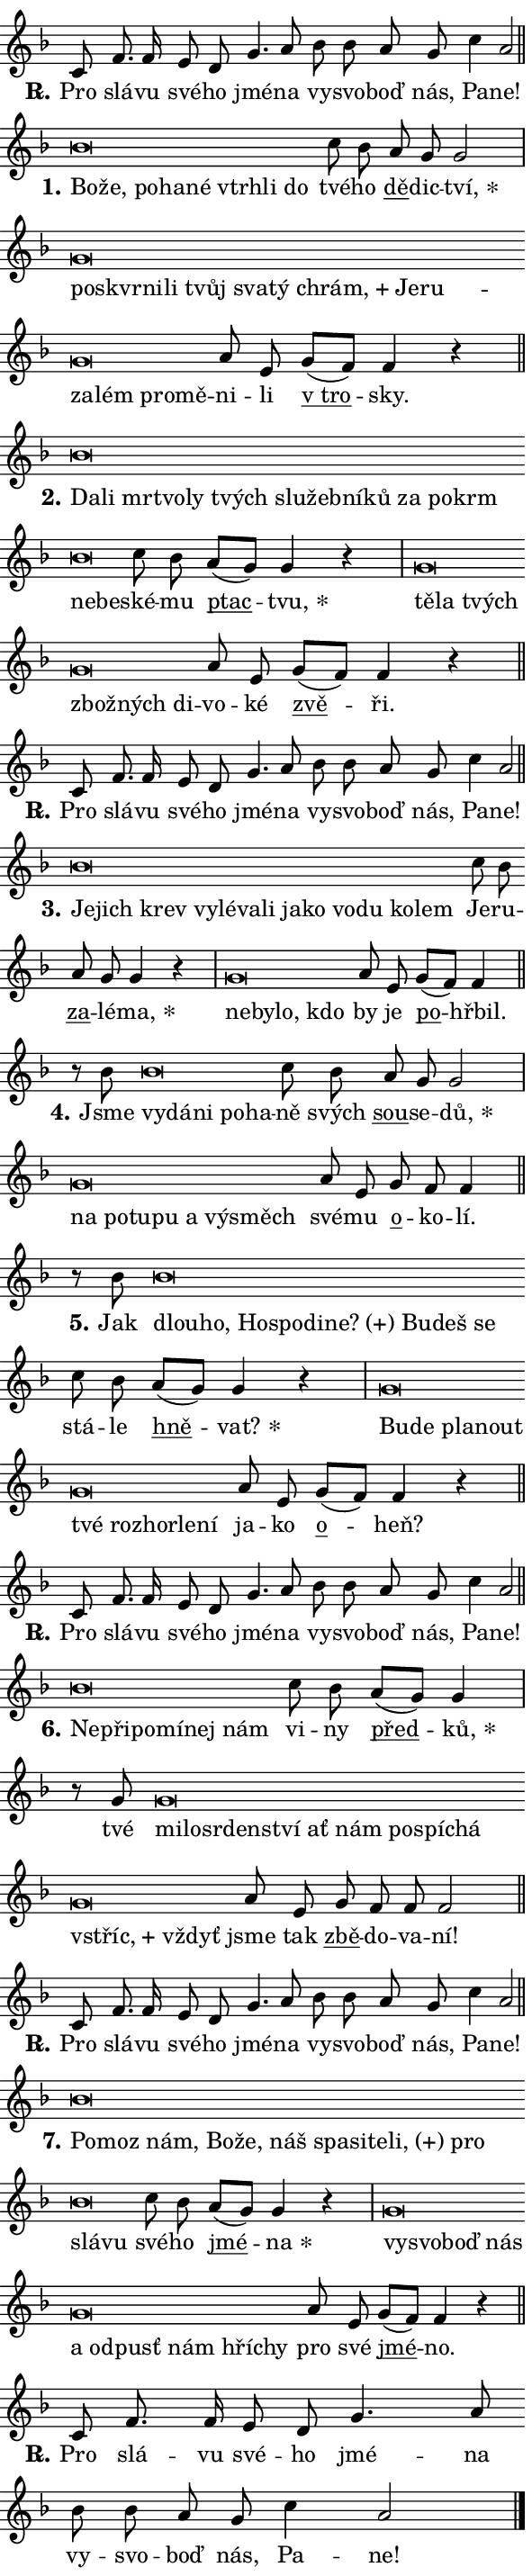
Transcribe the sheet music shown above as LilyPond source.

\version "2.24.0"
\header { tagline = "" }
\paper {
  indent = 0\cm
  top-margin = 0\cm
  right-margin = 0.13\cm % to fit lyric hyphens
  bottom-margin = 0\cm
  left-margin = 0\cm
  paper-width = 10\cm
  page-breaking = #ly:one-page-breaking
  system-system-spacing.basic-distance = #11
  score-system-spacing.basic-distance = #11
  ragged-last = ##f
}


%% Author: Thomas Morley
%% https://lists.gnu.org/archive/html/lilypond-user/2020-05/msg00002.html
#(define (line-position grob)
"Returns position of @var[grob} in current system:
   @code{'start}, if at first time-step
   @code{'end}, if at last time-step
   @code{'middle} otherwise
"
  (let* ((col (ly:item-get-column grob))
         (ln (ly:grob-object col 'left-neighbor))
         (rn (ly:grob-object col 'right-neighbor))
         (col-to-check-left (if (ly:grob? ln) ln col))
         (col-to-check-right (if (ly:grob? rn) rn col))
         (break-dir-left
           (and
             (ly:grob-property col-to-check-left 'non-musical #f)
             (ly:item-break-dir col-to-check-left)))
         (break-dir-right
           (and
             (ly:grob-property col-to-check-right 'non-musical #f)
             (ly:item-break-dir col-to-check-right))))
        (cond ((eqv? 1 break-dir-left) 'start)
              ((eqv? -1 break-dir-right) 'end)
              (else 'middle))))

#(define (tranparent-at-line-position vctor)
  (lambda (grob)
  "Relying on @code{line-position} select the relevant enry from @var{vctor}.
Used to determine transparency,"
    (case (line-position grob)
      ((end) (not (vector-ref vctor 0)))
      ((middle) (not (vector-ref vctor 1)))
      ((start) (not (vector-ref vctor 2))))))

noteHeadBreakVisibility =
#(define-music-function (break-visibility)(vector?)
"Makes @code{NoteHead}s transparent relying on @var{break-visibility}"
#{
  \override NoteHead.transparent =
    #(tranparent-at-line-position break-visibility)
#})

#(define delete-ledgers-for-transparent-note-heads
  (lambda (grob)
    "Reads whether a @code{NoteHead} is transparent.
If so this @code{NoteHead} is removed from @code{'note-heads} from
@var{grob}, which is supposed to be @code{LedgerLineSpanner}.
As a result ledgers are not printed for this @code{NoteHead}"
    (let* ((nhds-array (ly:grob-object grob 'note-heads))
           (nhds-list
             (if (ly:grob-array? nhds-array)
                 (ly:grob-array->list nhds-array)
                 '()))
           ;; Relies on the transparent-property being done before
           ;; Staff.LedgerLineSpanner.after-line-breaking is executed.
           ;; This is fragile ...
           (to-keep
             (remove
               (lambda (nhd)
                 (ly:grob-property nhd 'transparent #f))
               nhds-list)))
      ;; TODO find a better method to iterate over grob-arrays, similiar
      ;; to filter/remove etc for lists
      ;; For now rebuilt from scratch
      (set! (ly:grob-object grob 'note-heads)  '())
      (for-each
        (lambda (nhd)
          (ly:pointer-group-interface::add-grob grob 'note-heads nhd))
        to-keep))))

squashNotes = {
  \override NoteHead.X-extent = #'(-0.2 . 0.2)
  \override NoteHead.Y-extent = #'(-0.75 . 0)
  \override NoteHead.stencil =
    #(lambda (grob)
       (let ((pos (ly:grob-property grob 'staff-position)))
         (begin
           (if (< pos -7) (display "ERROR: Lower brevis then expected\n") (display ""))
           (if (<= pos -6) ly:text-interface::print ly:note-head::print))))
}
unSquashNotes = {
  \revert NoteHead.X-extent
  \revert NoteHead.Y-extent
  \revert NoteHead.stencil
}

hideNotes = \noteHeadBreakVisibility #begin-of-line-visible
unHideNotes = \noteHeadBreakVisibility #all-visible

% work-around for resetting accidentals
% https://lilypond.org/doc/v2.23/Documentation/notation/displaying-rhythms#unmetered-music
cadenzaMeasure = {
  \cadenzaOff
  \partial 1024 s1024
  \cadenzaOn
}

#(define-markup-command (accent layout props text) (markup?)
  "Underline accented syllable"
  (interpret-markup layout props
    #{\markup \override #'(offset . 4.3) \underline { #text }#}))

responsum = \markup \concat {
  "R" \hspace #-1.05 \path #0.1 #'((moveto 0 0.07) (lineto 0.9 0.8)) \hspace #0.05 "."
}

spaceSize = #0.6828661417322834 % exact space size for TeX Gyre Schola

\layout {
  \context {
    \Staff
    \remove "Time_signature_engraver"
    \override LedgerLineSpanner.after-line-breaking = #delete-ledgers-for-transparent-note-heads
  }
  \context {
    \Lyrics {
      \override LyricSpace.minimum-distance = \spaceSize
      \override LyricText.font-name = #"TeX Gyre Schola"
      \override LyricText.font-size = 1
      \override StanzaNumber.font-name = #"TeX Gyre Schola Bold"
      \override StanzaNumber.font-size = 1
    }
  }
  \context {
    \Score 
    \override NoteHead.text =
      #(lambda (grob) 
        (let ((pos (ly:grob-property grob 'staff-position)))
          #{\markup {
            \combine
              \halign #-0.55 \raise #(if (= pos -6) 0 0.5) \override #'(thickness . 2) \draw-line #'(3.2 . 0)
              \musicglyph "noteheads.sM1"
          }#}))
  }
}

% magnetic-lyrics.ily
%
%   written by
%     Jean Abou Samra <jean@abou-samra.fr>
%     Werner Lemberg <wl@gnu.org>
%
%   adapted by
%     Jiri Hon <jiri.hon@gmail.com>
%
% Version 2022-Apr-15

% https://www.mail-archive.com/lilypond-user@gnu.org/msg149350.html

#(define (Left_hyphen_pointer_engraver context)
   "Collect syllable-hyphen-syllable occurrences in lyrics and store
them in properties.  This engraver only looks to the left.  For
example, if the lyrics input is @code{foo -- bar}, it does the
following.

@itemize @bullet
@item
Set the @code{text} property of the @code{LyricHyphen} grob between
@q{foo} and @q{bar} to @code{foo}.

@item
Set the @code{left-hyphen} property of the @code{LyricText} grob with
text @q{foo} to the @code{LyricHyphen} grob between @q{foo} and
@q{bar}.
@end itemize

Use this auxiliary engraver in combination with the
@code{lyric-@/text::@/apply-@/magnetic-@/offset!} hook."
   (let ((hyphen #f)
         (text #f))
     (make-engraver
      (acknowledgers
       ((lyric-syllable-interface engraver grob source-engraver)
        (set! text grob)))
      (end-acknowledgers
       ((lyric-hyphen-interface engraver grob source-engraver)
        ;(when (not (grob::has-interface grob 'lyric-space-interface))
          (set! hyphen grob)));)
      ((stop-translation-timestep engraver)
       (when (and text hyphen)
         (ly:grob-set-object! text 'left-hyphen hyphen))
       (set! text #f)
       (set! hyphen #f)))))

#(define (lyric-text::apply-magnetic-offset! grob)
   "If the space between two syllables is less than the value in
property @code{LyricText@/.details@/.squash-threshold}, move the right
syllable to the left so that it gets concatenated with the left
syllable.

Use this function as a hook for
@code{LyricText@/.after-@/line-@/breaking} if the
@code{Left_@/hyphen_@/pointer_@/engraver} is active."
   (let ((hyphen (ly:grob-object grob 'left-hyphen #f)))
     (when hyphen
       (let ((left-text (ly:spanner-bound hyphen LEFT)))
         (when (grob::has-interface left-text 'lyric-syllable-interface)
           (let* ((common (ly:grob-common-refpoint grob left-text X))
                  (this-x-ext (ly:grob-extent grob common X))
                  (left-x-ext
                   (begin
                     ;; Trigger magnetism for left-text.
                     (ly:grob-property left-text 'after-line-breaking)
                     (ly:grob-extent left-text common X)))
                  ;; `delta` is the gap width between two syllables.
                  (delta (- (interval-start this-x-ext)
                            (interval-end left-x-ext)))
                  (details (ly:grob-property grob 'details))
                  (threshold (assoc-get 'squash-threshold details 0.2)))
             (when (< delta threshold)
               (let* (;; We have to manipulate the input text so that
                      ;; ligatures crossing syllable boundaries are not
                      ;; disabled.  For languages based on the Latin
                      ;; script this is essentially a beautification.
                      ;; However, for non-Western scripts it can be a
                      ;; necessity.
                      (lt (ly:grob-property left-text 'text))
                      (rt (ly:grob-property grob 'text))
                      (is-space (grob::has-interface hyphen 'lyric-space-interface))
                      (space (if is-space " " ""))
                      (extra-delta (if is-space spaceSize 0))
                      ;; Append new syllable.
                      (ltrt-space (if (and (string? lt) (string? rt))
                                (string-append lt space rt)
                                (make-concat-markup (list lt space rt))))
                      ;; Right-align `ltrt` to the right side.
                      (ltrt-space-markup (grob-interpret-markup
                               grob
                               (make-translate-markup
                                (cons (interval-length this-x-ext) 0)
                                (make-right-align-markup ltrt-space)))))
                 (begin
                   ;; Don't print `left-text`.
                   (ly:grob-set-property! left-text 'stencil #f)
                   ;; Set text and stencil (which holds all collected
                   ;; syllables so far) and shift it to the left.
                   (ly:grob-set-property! grob 'text ltrt-space)
                   (ly:grob-set-property! grob 'stencil ltrt-space-markup)
                   (ly:grob-translate-axis! grob (- (- delta extra-delta)) X))))))))))


#(define (lyric-hyphen::displace-bounds-first grob)
   ;; Make very sure this callback isn't triggered too early.
   (let ((left (ly:spanner-bound grob LEFT))
         (right (ly:spanner-bound grob RIGHT)))
     (ly:grob-property left 'after-line-breaking)
     (ly:grob-property right 'after-line-breaking)
     (ly:lyric-hyphen::print grob)))

squashThreshold = #0.4

\layout {
  \context {
    \Lyrics
    \consists #Left_hyphen_pointer_engraver
    \override LyricText.after-line-breaking =
      #lyric-text::apply-magnetic-offset!
    \override LyricHyphen.stencil = #lyric-hyphen::displace-bounds-first
    \override LyricText.details.squash-threshold = \squashThreshold
    \override LyricHyphen.minimum-distance = 0
    \override LyricHyphen.minimum-length = \squashThreshold
  }
}

squashText = \override LyricText.details.squash-threshold = 9999
unSquashText = \override LyricText.details.squash-threshold = \squashThreshold

leftText = \override LyricText.self-alignment-X = #LEFT
unLeftText = \revert LyricText.self-alignment-X

starOffset = #(lambda (grob) 
                (let ((x_offset (ly:self-alignment-interface::aligned-on-x-parent grob)))
                  (if (= x_offset 0) 0 (+ x_offset 1.2))))

star = #(define-music-function (syllable)(string?)
"Append star separator at the end of a syllable"
#{
  \once \override LyricText.X-offset = #starOffset
  \lyricmode { \markup {
    #syllable
    \override #'((font-name . "TeX Gyre Schola Bold")) \hspace #0.2 \lower #0.65 \larger "*"
  } }
#})

starAccent = #(define-music-function (syllable)(string?)
"Append star separator at the end of a syllable and make accent"
#{
  \once \override LyricText.X-offset = #starOffset
  \lyricmode { \markup {
    \accent #syllable
    \override #'((font-name . "TeX Gyre Schola Bold")) \hspace #0.2 \lower #0.65 \larger "*"
  } }
#})

breath = #(define-music-function (syllable)(string?)
"Append breathing indicator at the end of a syllable"
#{
  \lyricmode { \markup { #syllable "+" } }
#})

optionalBreath = #(define-music-function (syllable)(string?)
"Append optional breathing indicator at the end of a syllable"
#{
  \lyricmode { \markup { #syllable "(+)" } }
#})


\score {
    <<
        \new Voice = "melody" { \cadenzaOn \key f \major \relative { c'8 f8. f16 e8 d g4. a8 \bar "" bes bes \bar "" a g c4 a2 \cadenzaMeasure \bar "||" \break } }
        \new Lyrics \lyricsto "melody" { \lyricmode { \set stanza = \responsum
Pro slá -- vu své -- ho jmé -- na vy -- svo -- boď nás, Pa -- ne! } }
    >>
    \layout {}
}

\score {
    <<
        \new Voice = "melody" { \cadenzaOn \key f \major \relative { \squashNotes bes'\breve*1/16 \hideNotes \breve*1/16 \bar "" \breve*1/16 \bar "" \breve*1/16 \bar "" \breve*1/16 \bar "" \breve*1/16 \bar "" \breve*1/16 \breve*1/16 \bar "" \unHideNotes \unSquashNotes c8 bes \bar "" a g g2 \cadenzaMeasure \bar "|" \squashNotes g\breve*1/16 \hideNotes \breve*1/16 \bar "" \breve*1/16 \bar "" \breve*1/16 \bar "" \breve*1/16 \bar "" \breve*1/16 \bar "" \breve*1/16 \bar "" \breve*1/16 \bar "" \breve*1/16 \bar "" \breve*1/16 \bar "" \breve*1/16 \bar "" \breve*1/16 \bar "" \breve*1/16 \breve*1/16 \bar "" \unHideNotes \unSquashNotes a8 e \bar "" g[( f)] f4 r \cadenzaMeasure \bar "||" \break } }
        \new Lyrics \lyricsto "melody" { \lyricmode { \set stanza = "1."
\leftText Bo -- \squashText že, po -- ha -- né vtrh -- li do \unLeftText \unSquashText tvé -- ho \markup \accent dě -- dic -- \star tví, \leftText po -- \squashText skvr -- ni -- li tvůj sva -- tý \breath "chrám," Je -- ru -- za -- lém pro -- mě -- \unLeftText \unSquashText ni -- li \markup \accent "v tro" -- sky. } }
    >>
    \layout {}
}

\score {
    <<
        \new Voice = "melody" { \cadenzaOn \key f \major \relative { \squashNotes bes'\breve*1/16 \hideNotes \breve*1/16 \bar "" \breve*1/16 \bar "" \breve*1/16 \bar "" \breve*1/16 \bar "" \breve*1/16 \bar "" \breve*1/16 \bar "" \breve*1/16 \bar "" \breve*1/16 \bar "" \breve*1/16 \bar "" \breve*1/16 \bar "" \breve*1/16 \bar "" \breve*1/16 \bar "" \breve*1/16 \breve*1/16 \bar "" \unHideNotes \unSquashNotes c8 bes \bar "" a[( g)] g4 r \cadenzaMeasure \bar "|" \squashNotes g\breve*1/16 \hideNotes \breve*1/16 \bar "" \breve*1/16 \bar "" \breve*1/16 \bar "" \breve*1/16 \breve*1/16 \bar "" \unHideNotes \unSquashNotes a8 e \bar "" g[( f)] f4 r \cadenzaMeasure \bar "||" \break } }
        \new Lyrics \lyricsto "melody" { \lyricmode { \set stanza = "2."
\leftText Da -- \squashText li mrt -- vo -- ly tvých slu -- žeb -- ní -- ků za po -- krm ne -- be -- \unLeftText \unSquashText ské -- mu \markup \accent ptac -- \star tvu, \leftText tě -- \squashText la tvých zbož -- ných di -- \unLeftText \unSquashText vo -- ké \markup \accent zvě -- ři. } }
    >>
    \layout {}
}

\score {
    <<
        \new Voice = "melody" { \cadenzaOn \key f \major \relative { c'8 f8. f16 e8 d g4. a8 \bar "" bes bes \bar "" a g c4 a2 \cadenzaMeasure \bar "||" \break } }
        \new Lyrics \lyricsto "melody" { \lyricmode { \set stanza = \responsum
Pro slá -- vu své -- ho jmé -- na vy -- svo -- boď nás, Pa -- ne! } }
    >>
    \layout {}
}

\score {
    <<
        \new Voice = "melody" { \cadenzaOn \key f \major \relative { \squashNotes bes'\breve*1/16 \hideNotes \breve*1/16 \bar "" \breve*1/16 \bar "" \breve*1/16 \bar "" \breve*1/16 \bar "" \breve*1/16 \bar "" \breve*1/16 \bar "" \breve*1/16 \bar "" \breve*1/16 \bar "" \breve*1/16 \bar "" \breve*1/16 \bar "" \breve*1/16 \breve*1/16 \bar "" \unHideNotes \unSquashNotes c8 bes \bar "" a g g4 r \cadenzaMeasure \bar "|" \squashNotes g\breve*1/16 \hideNotes \breve*1/16 \bar "" \breve*1/16 \breve*1/16 \bar "" \unHideNotes \unSquashNotes a8 e \bar "" g[( f)] f4 \cadenzaMeasure \bar "||" \break } }
        \new Lyrics \lyricsto "melody" { \lyricmode { \set stanza = "3."
\leftText Je -- \squashText jich krev vy -- lé -- va -- li ja -- ko vo -- du ko -- lem \unLeftText \unSquashText Je -- ru -- \markup \accent za -- lé -- \star ma, \leftText ne -- \squashText by -- lo, kdo \unLeftText \unSquashText by je \markup \accent po -- hřbil. } }
    >>
    \layout {}
}

\score {
    <<
        \new Voice = "melody" { \cadenzaOn \key f \major \relative { r8 bes'8 \squashNotes bes\breve*1/16 \hideNotes \breve*1/16 \bar "" \breve*1/16 \bar "" \breve*1/16 \breve*1/16 \bar "" \unHideNotes \unSquashNotes c8 bes \bar "" a g g2 \cadenzaMeasure \bar "|" \squashNotes g\breve*1/16 \hideNotes \breve*1/16 \bar "" \breve*1/16 \bar "" \breve*1/16 \bar "" \breve*1/16 \bar "" \breve*1/16 \breve*1/16 \bar "" \unHideNotes \unSquashNotes a8 e \bar "" g f f4 \cadenzaMeasure \bar "||" \break } }
        \new Lyrics \lyricsto "melody" { \lyricmode { \set stanza = "4."
Jsme \leftText vy -- \squashText dá -- ni po -- ha -- \unLeftText \unSquashText ně svých \markup \accent sou -- se -- \star dů, \leftText na \squashText po -- tu -- pu a vý -- směch \unLeftText \unSquashText své -- mu \markup \accent o -- ko -- lí. } }
    >>
    \layout {}
}

\score {
    <<
        \new Voice = "melody" { \cadenzaOn \key f \major \relative { r8 bes'8 \squashNotes bes\breve*1/16 \hideNotes \breve*1/16 \bar "" \breve*1/16 \bar "" \breve*1/16 \bar "" \breve*1/16 \bar "" \breve*1/16 \bar "" \breve*1/16 \bar "" \breve*1/16 \breve*1/16 \bar "" \unHideNotes \unSquashNotes c8 bes \bar "" a[( g)] g4 r \cadenzaMeasure \bar "|" \squashNotes g\breve*1/16 \hideNotes \breve*1/16 \bar "" \breve*1/16 \bar "" \breve*1/16 \bar "" \breve*1/16 \bar "" \breve*1/16 \bar "" \breve*1/16 \bar "" \breve*1/16 \breve*1/16 \bar "" \unHideNotes \unSquashNotes a8 e \bar "" g[( f)] f4 r \cadenzaMeasure \bar "||" \break } }
        \new Lyrics \lyricsto "melody" { \lyricmode { \set stanza = "5."
Jak \leftText dlou -- \squashText ho, Ho -- spo -- di -- \optionalBreath ne? Bu -- deš se \unLeftText \unSquashText stá -- le \markup \accent hně -- \star vat? \leftText Bu -- \squashText de pla -- nout tvé roz -- hor -- le -- ní \unLeftText \unSquashText ja -- ko \markup \accent o -- heň? } }
    >>
    \layout {}
}

\score {
    <<
        \new Voice = "melody" { \cadenzaOn \key f \major \relative { c'8 f8. f16 e8 d g4. a8 \bar "" bes bes \bar "" a g c4 a2 \cadenzaMeasure \bar "||" \break } }
        \new Lyrics \lyricsto "melody" { \lyricmode { \set stanza = \responsum
Pro slá -- vu své -- ho jmé -- na vy -- svo -- boď nás, Pa -- ne! } }
    >>
    \layout {}
}

\score {
    <<
        \new Voice = "melody" { \cadenzaOn \key f \major \relative { \squashNotes bes'\breve*1/16 \hideNotes \breve*1/16 \bar "" \breve*1/16 \bar "" \breve*1/16 \bar "" \breve*1/16 \breve*1/16 \bar "" \unHideNotes \unSquashNotes c8 bes \bar "" a[( g)] g4 \cadenzaMeasure \bar "|" r8 g8 \squashNotes g\breve*1/16 \hideNotes \breve*1/16 \bar "" \breve*1/16 \bar "" \breve*1/16 \bar "" \breve*1/16 \bar "" \breve*1/16 \bar "" \breve*1/16 \bar "" \breve*1/16 \bar "" \breve*1/16 \bar "" \breve*1/16 \bar "" \breve*1/16 \breve*1/16 \bar "" \unHideNotes \unSquashNotes a8 e \bar "" g f f f2 \cadenzaMeasure \bar "||" \break } }
        \new Lyrics \lyricsto "melody" { \lyricmode { \set stanza = "6."
\leftText Ne -- \squashText při -- po -- mí -- nej nám \unLeftText \unSquashText vi -- ny \markup \accent před -- \star ků, tvé \leftText mi -- \squashText lo -- sr -- den -- ství ať nám po -- spí -- chá \breath "vstříc," vždyť \unLeftText \unSquashText jsme tak \markup \accent zbě -- do -- va -- ní! } }
    >>
    \layout {}
}

\score {
    <<
        \new Voice = "melody" { \cadenzaOn \key f \major \relative { c'8 f8. f16 e8 d g4. a8 \bar "" bes bes \bar "" a g c4 a2 \cadenzaMeasure \bar "||" \break } }
        \new Lyrics \lyricsto "melody" { \lyricmode { \set stanza = \responsum
Pro slá -- vu své -- ho jmé -- na vy -- svo -- boď nás, Pa -- ne! } }
    >>
    \layout {}
}

\score {
    <<
        \new Voice = "melody" { \cadenzaOn \key f \major \relative { \squashNotes bes'\breve*1/16 \hideNotes \breve*1/16 \bar "" \breve*1/16 \bar "" \breve*1/16 \bar "" \breve*1/16 \bar "" \breve*1/16 \bar "" \breve*1/16 \bar "" \breve*1/16 \bar "" \breve*1/16 \bar "" \breve*1/16 \bar "" \breve*1/16 \bar "" \breve*1/16 \breve*1/16 \bar "" \unHideNotes \unSquashNotes c8 bes \bar "" a[( g)] g4 r \cadenzaMeasure \bar "|" \squashNotes g\breve*1/16 \hideNotes \breve*1/16 \bar "" \breve*1/16 \bar "" \breve*1/16 \bar "" \breve*1/16 \bar "" \breve*1/16 \bar "" \breve*1/16 \bar "" \breve*1/16 \bar "" \breve*1/16 \breve*1/16 \bar "" \unHideNotes \unSquashNotes a8 e \bar "" g[( f)] f4 r \cadenzaMeasure \bar "||" \break } }
        \new Lyrics \lyricsto "melody" { \lyricmode { \set stanza = "7."
\leftText Po -- \squashText moz nám, Bo -- že, náš spa -- si -- te -- \optionalBreath li, pro slá -- vu \unLeftText \unSquashText své -- ho \markup \accent jmé -- \star na \leftText vy -- \squashText svo -- boď nás a od -- pusť nám hří -- chy \unLeftText \unSquashText pro své \markup \accent jmé -- no. } }
    >>
    \layout {}
}

\score {
    <<
        \new Voice = "melody" { \cadenzaOn \key f \major \relative { c'8 f8. f16 e8 d g4. a8 \bar "" bes bes \bar "" a g c4 a2 \cadenzaMeasure \bar "||" \break } \bar "|." }
        \new Lyrics \lyricsto "melody" { \lyricmode { \set stanza = \responsum
Pro slá -- vu své -- ho jmé -- na vy -- svo -- boď nás, Pa -- ne! } }
    >>
    \layout {}
}
